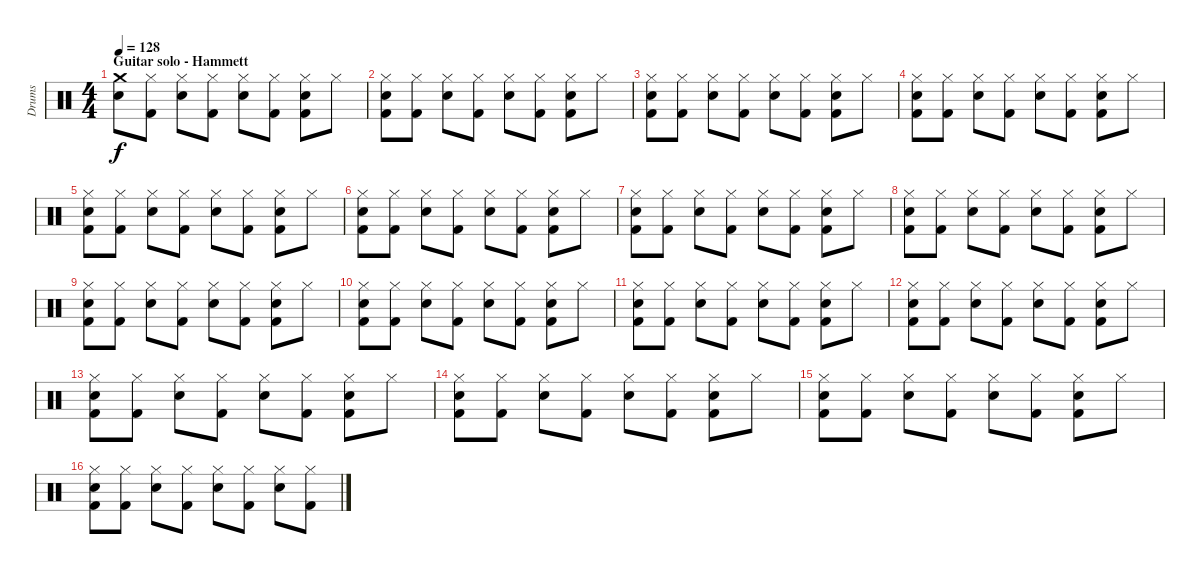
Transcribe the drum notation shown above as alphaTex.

\track ("Drums" "Drums") {instrument percussion}
\staff {score}
\articulation defaults
\ts (4 4)
\section ("" "Guitar solo - Hammett")
\tempo 128
\clef neutral
\ks c
("Crash medium (hit)" "Snare (hit) 2").8{dy f} ("Kick (hit) 2" "Hi-Hat (closed)").8 ("Snare (hit) 2" "Hi-Hat (closed)").8 ("Kick (hit) 2" "Hi-Hat (closed)").8 ("Hi-Hat (closed)" "Snare (hit) 2").8 ("Hi-Hat (closed)" "Kick (hit) 2").8 ("Snare (hit) 2" "Hi-Hat (closed)" "Kick (hit) 2").8 "Hi-Hat (closed)".8 |
("Kick (hit) 2" "Snare (hit) 2" "Hi-Hat (closed)").8 ("Hi-Hat (closed)" "Kick (hit) 2").8 ("Snare (hit) 2" "Hi-Hat (closed)").8 ("Kick (hit) 2" "Hi-Hat (closed)").8 ("Hi-Hat (closed)" "Snare (hit) 2").8 ("Kick (hit) 2" "Hi-Hat (closed)").8 ("Kick (hit) 2" "Hi-Hat (closed)" "Snare (hit) 2").8 "Hi-Hat (closed)".8 |
("Kick (hit) 2" "Snare (hit) 2" "Hi-Hat (closed)").8 ("Hi-Hat (closed)" "Kick (hit) 2").8 ("Snare (hit) 2" "Hi-Hat (closed)").8 ("Kick (hit) 2" "Hi-Hat (closed)").8 ("Hi-Hat (closed)" "Snare (hit) 2").8 ("Kick (hit) 2" "Hi-Hat (closed)").8 ("Kick (hit) 2" "Hi-Hat (closed)" "Snare (hit) 2").8 "Hi-Hat (closed)".8 |
("Kick (hit) 2" "Snare (hit) 2" "Hi-Hat (closed)").8 ("Hi-Hat (closed)" "Kick (hit) 2").8 ("Snare (hit) 2" "Hi-Hat (closed)").8 ("Kick (hit) 2" "Hi-Hat (closed)").8 ("Hi-Hat (closed)" "Snare (hit) 2").8 ("Kick (hit) 2" "Hi-Hat (closed)").8 ("Kick (hit) 2" "Hi-Hat (closed)" "Snare (hit) 2").8 "Hi-Hat (closed)".8 |
("Kick (hit) 2" "Snare (hit) 2" "Hi-Hat (closed)").8 ("Hi-Hat (closed)" "Kick (hit) 2").8 ("Snare (hit) 2" "Hi-Hat (closed)").8 ("Kick (hit) 2" "Hi-Hat (closed)").8 ("Hi-Hat (closed)" "Snare (hit) 2").8 ("Kick (hit) 2" "Hi-Hat (closed)").8 ("Kick (hit) 2" "Hi-Hat (closed)" "Snare (hit) 2").8 "Hi-Hat (closed)".8 |
("Kick (hit) 2" "Snare (hit) 2" "Hi-Hat (closed)").8 ("Hi-Hat (closed)" "Kick (hit) 2").8 ("Snare (hit) 2" "Hi-Hat (closed)").8 ("Kick (hit) 2" "Hi-Hat (closed)").8 ("Hi-Hat (closed)" "Snare (hit) 2").8 ("Kick (hit) 2" "Hi-Hat (closed)").8 ("Kick (hit) 2" "Hi-Hat (closed)" "Snare (hit) 2").8 "Hi-Hat (closed)".8 |
("Kick (hit) 2" "Snare (hit) 2" "Hi-Hat (closed)").8 ("Hi-Hat (closed)" "Kick (hit) 2").8 ("Snare (hit) 2" "Hi-Hat (closed)").8 ("Kick (hit) 2" "Hi-Hat (closed)").8 ("Hi-Hat (closed)" "Snare (hit) 2").8 ("Kick (hit) 2" "Hi-Hat (closed)").8 ("Kick (hit) 2" "Hi-Hat (closed)" "Snare (hit) 2").8 "Hi-Hat (closed)".8 |
("Kick (hit) 2" "Snare (hit) 2" "Hi-Hat (closed)").8 ("Hi-Hat (closed)" "Kick (hit) 2").8 ("Snare (hit) 2" "Hi-Hat (closed)").8 ("Kick (hit) 2" "Hi-Hat (closed)").8 ("Hi-Hat (closed)" "Snare (hit) 2").8 ("Kick (hit) 2" "Hi-Hat (closed)").8 ("Kick (hit) 2" "Hi-Hat (closed)" "Snare (hit) 2").8 "Hi-Hat (closed)".8 |
("Kick (hit) 2" "Snare (hit) 2" "Hi-Hat (closed)").8 ("Hi-Hat (closed)" "Kick (hit) 2").8 ("Snare (hit) 2" "Hi-Hat (closed)").8 ("Kick (hit) 2" "Hi-Hat (closed)").8 ("Hi-Hat (closed)" "Snare (hit) 2").8 ("Kick (hit) 2" "Hi-Hat (closed)").8 ("Kick (hit) 2" "Hi-Hat (closed)" "Snare (hit) 2").8 "Hi-Hat (closed)".8 |
("Kick (hit) 2" "Snare (hit) 2" "Hi-Hat (closed)").8 ("Hi-Hat (closed)" "Kick (hit) 2").8 ("Snare (hit) 2" "Hi-Hat (closed)").8 ("Kick (hit) 2" "Hi-Hat (closed)").8 ("Hi-Hat (closed)" "Snare (hit) 2").8 ("Kick (hit) 2" "Hi-Hat (closed)").8 ("Kick (hit) 2" "Hi-Hat (closed)" "Snare (hit) 2").8 "Hi-Hat (closed)".8 |
("Kick (hit) 2" "Snare (hit) 2" "Hi-Hat (closed)").8 ("Hi-Hat (closed)" "Kick (hit) 2").8 ("Snare (hit) 2" "Hi-Hat (closed)").8 ("Kick (hit) 2" "Hi-Hat (closed)").8 ("Hi-Hat (closed)" "Snare (hit) 2").8 ("Kick (hit) 2" "Hi-Hat (closed)").8 ("Kick (hit) 2" "Hi-Hat (closed)" "Snare (hit) 2").8 "Hi-Hat (closed)".8 |
("Kick (hit) 2" "Snare (hit) 2" "Hi-Hat (closed)").8 ("Hi-Hat (closed)" "Kick (hit) 2").8 ("Snare (hit) 2" "Hi-Hat (closed)").8 ("Kick (hit) 2" "Hi-Hat (closed)").8 ("Hi-Hat (closed)" "Snare (hit) 2").8 ("Kick (hit) 2" "Hi-Hat (closed)").8 ("Kick (hit) 2" "Hi-Hat (closed)" "Snare (hit) 2").8 "Hi-Hat (closed)".8 |
("Kick (hit) 2" "Snare (hit) 2" "Hi-Hat (closed)").8 ("Hi-Hat (closed)" "Kick (hit) 2").8 ("Snare (hit) 2" "Hi-Hat (closed)").8 ("Kick (hit) 2" "Hi-Hat (closed)").8 ("Hi-Hat (closed)" "Snare (hit) 2").8 ("Kick (hit) 2" "Hi-Hat (closed)").8 ("Kick (hit) 2" "Hi-Hat (closed)" "Snare (hit) 2").8 "Hi-Hat (closed)".8 |
("Kick (hit) 2" "Snare (hit) 2" "Hi-Hat (closed)").8 ("Hi-Hat (closed)" "Kick (hit) 2").8 ("Snare (hit) 2" "Hi-Hat (closed)").8 ("Kick (hit) 2" "Hi-Hat (closed)").8 ("Hi-Hat (closed)" "Snare (hit) 2").8 ("Kick (hit) 2" "Hi-Hat (closed)").8 ("Kick (hit) 2" "Hi-Hat (closed)" "Snare (hit) 2").8 "Hi-Hat (closed)".8 |
("Kick (hit) 2" "Snare (hit) 2" "Hi-Hat (closed)").8 ("Hi-Hat (closed)" "Kick (hit) 2").8 ("Snare (hit) 2" "Hi-Hat (closed)").8 ("Kick (hit) 2" "Hi-Hat (closed)").8 ("Hi-Hat (closed)" "Snare (hit) 2").8 ("Kick (hit) 2" "Hi-Hat (closed)").8 ("Kick (hit) 2" "Hi-Hat (closed)" "Snare (hit) 2").8 "Hi-Hat (closed)".8 |
("Kick (hit) 2" "Snare (hit) 2" "Hi-Hat (closed)").8 ("Hi-Hat (closed)" "Kick (hit) 2").8 ("Snare (hit) 2" "Hi-Hat (closed)").8 ("Kick (hit) 2" "Hi-Hat (closed)").8 ("Hi-Hat (closed)" "Snare (hit) 2").8 ("Kick (hit) 2" "Hi-Hat (closed)").8 ("Hi-Hat (closed)" "Snare (hit) 2").8 ("Kick (hit) 2" "Hi-Hat (closed)").8
